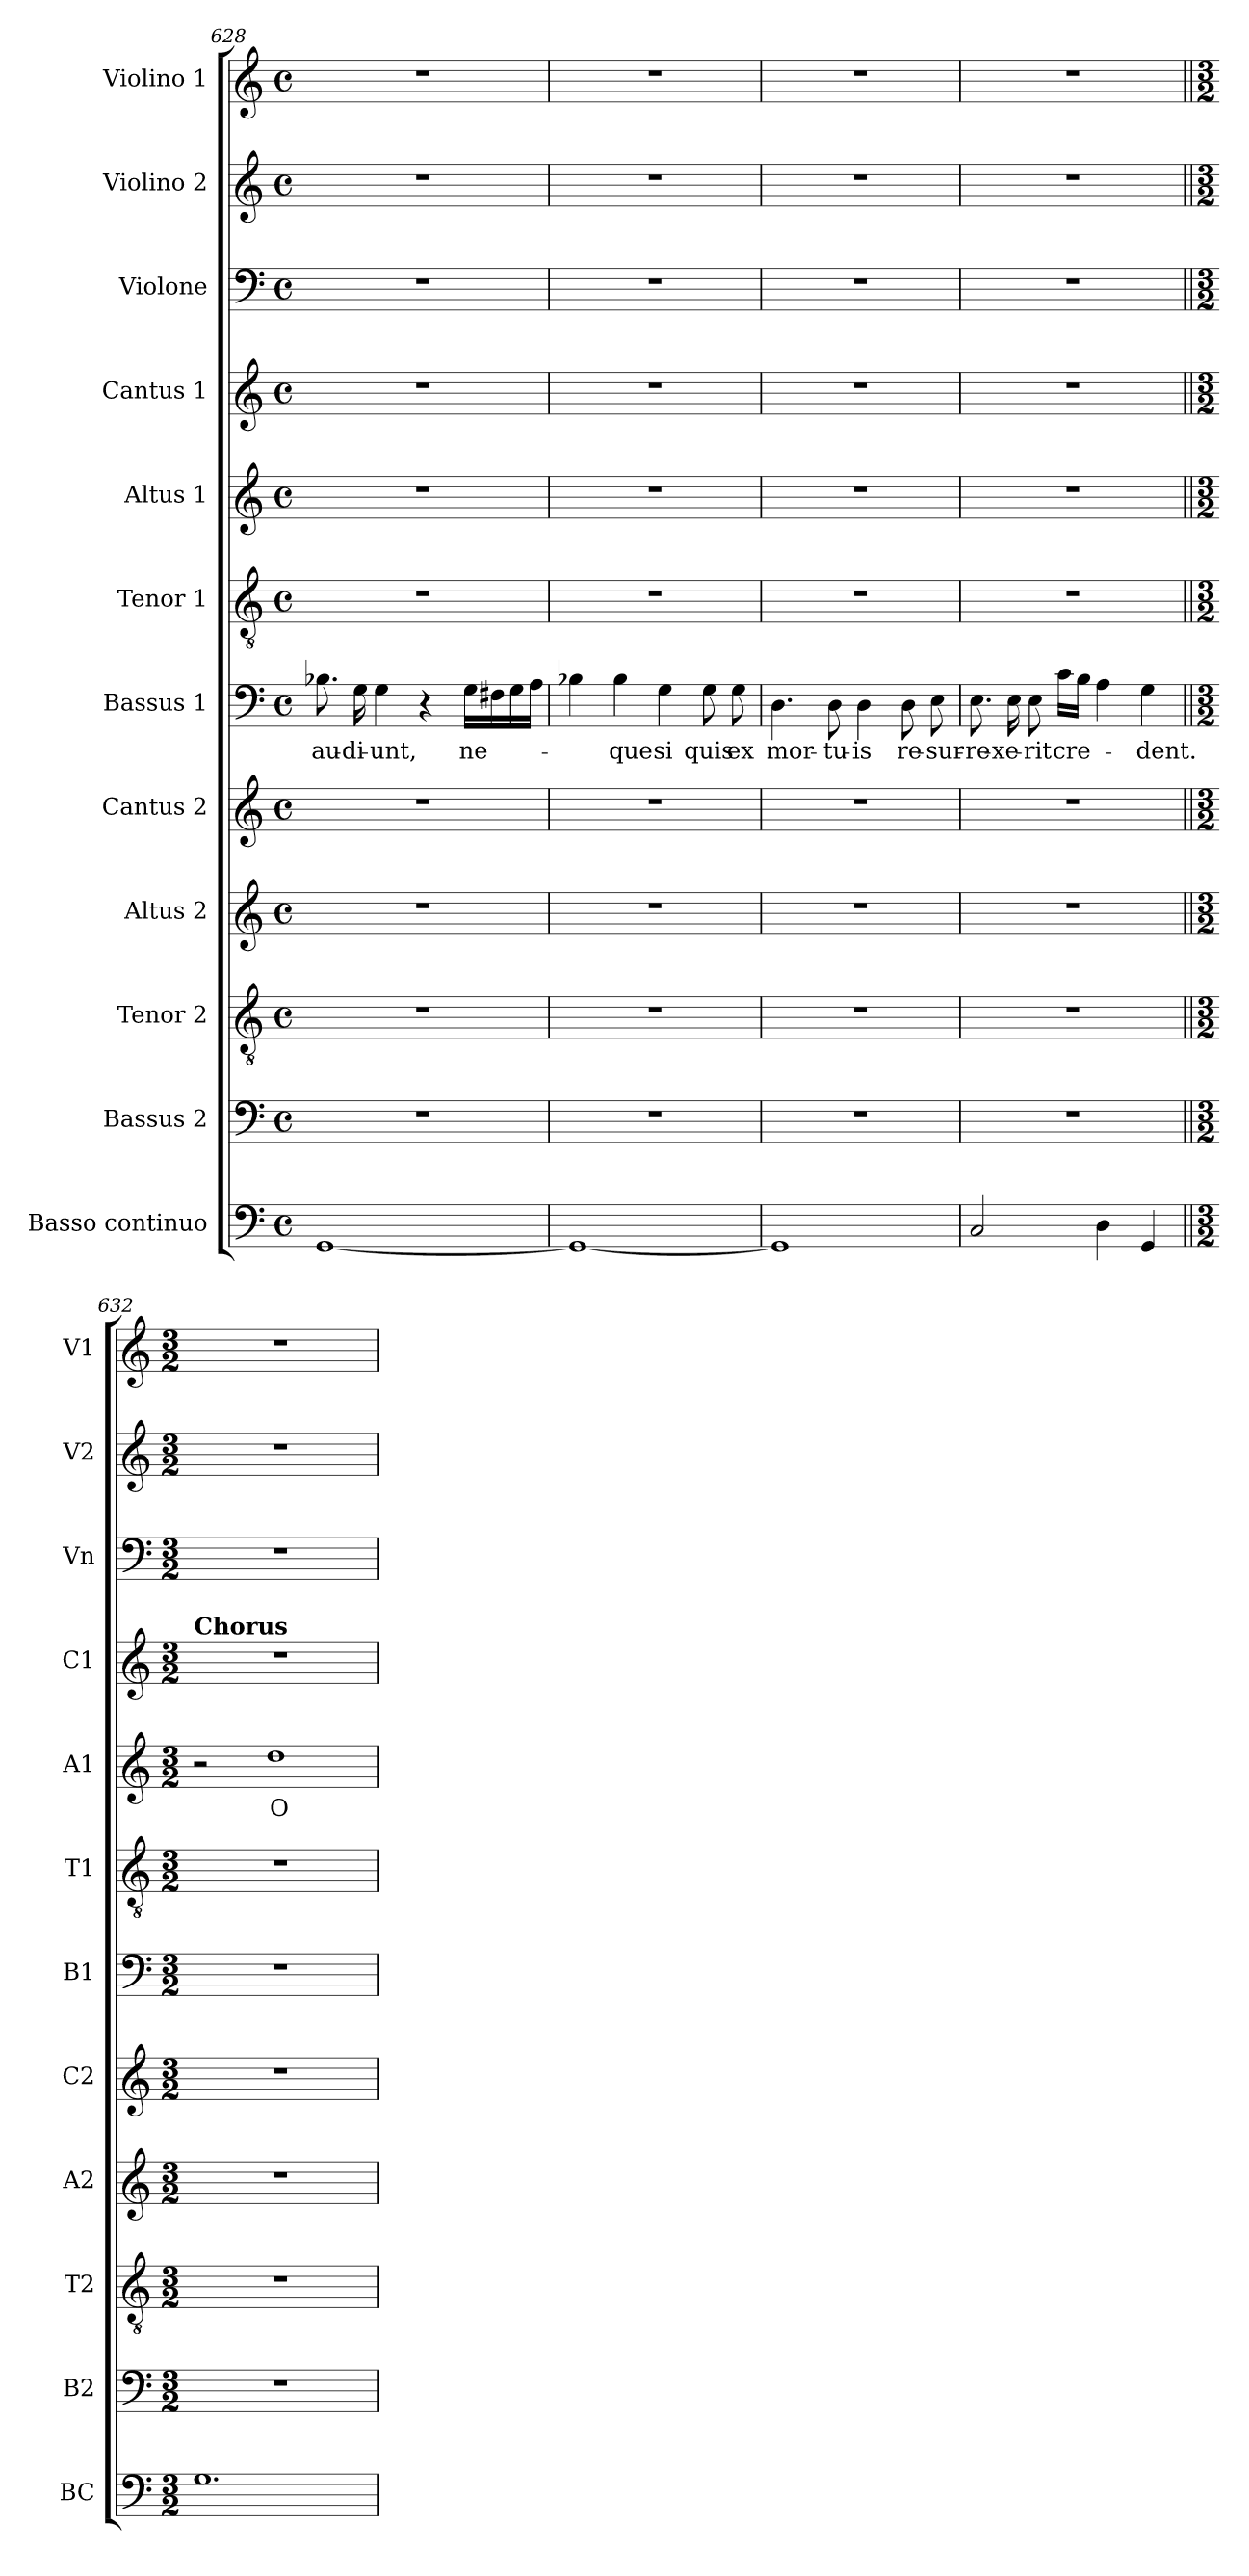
**kern	**kern	**kern	**kern	**kern	**kern	**text	**kern	**kern	**text	**kern	**kern	**kern	**kern
*part12	*part11	*part10	*part9	*part8	*part7	*part7	*part6	*part5	*part5	*part4	*part3	*part2	*part1
*staff12	*staff11	*staff10	*staff9	*staff8	*staff7	*staff7	*staff6	*staff5	*staff5	*staff4	*staff3	*staff2	*staff1
*I"Basso continuo	*I"Bassus 2	*I"Tenor 2	*I"Altus 2	*I"Cantus 2	*I"Bassus 1	*	*I"Tenor 1	*I"Altus 1	*	*I"Cantus 1	*I"Violone	*I"Violino 2	*I"Violino 1
*I'BC	*I'B2	*I'T2	*I'A2	*I'C2	*I'B1	*	*I'T1	*I'A1	*	*I'C1	*I'Vn	*I'V2	*I'V1
!!LO:LB:g=z
*clefF4	*clefF4	*clefGv2	*clefG2	*clefG2	*clefF4	*	*clefGv2	*clefG2	*	*clefG2	*clefF4	*clefG2	*clefG2
*ITrd7c12	*	*	*	*	*	*	*	*	*	*	*ITrd7c12	*	*
*k[]	*k[]	*k[]	*k[]	*k[]	*k[]	*	*k[]	*k[]	*	*k[]	*k[]	*k[]	*k[]
*C:	*C:	*C:	*C:	*C:	*C:	*	*C:	*C:	*	*C:	*C:	*C:	*C:
*M4/4	*M4/4	*M4/4	*M4/4	*M4/4	*M4/4	*	*M4/4	*M4/4	*	*M4/4	*M4/4	*M4/4	*M4/4
*met(c)	*met(c)	*met(c)	*met(c)	*met(c)	*met(c)	*	*met(c)	*met(c)	*	*met(c)	*met(c)	*met(c)	*met(c)
=628	=628	=628	=628	=628	=628	=628	=628	=628	=628	=628	=628	=628	=628
!	!	!	!	!	!	!LO:LY:b	!	!	!	!	!	!	!
[1GGG	1r	1r	1r	1r	8.B-X\	au-	1r	1r	.	1r	1r	1r	1r
!	!	!	!	!	!	!LO:LY:b	!	!	!	!	!	!	!
.	.	.	.	.	16G\	-di-	.	.	.	.	.	.	.
!	!	!	!	!	!	!LO:LY:b	!	!	!	!	!	!	!
.	.	.	.	.	4G\	-unt,	.	.	.	.	.	.	.
.	.	.	.	.	4r	.	.	.	.	.	.	.	.
!	!	!	!	!	!	!LO:LY:b	!	!	!	!	!	!	!
.	.	.	.	.	16G\LL	ne-	.	.	.	.	.	.	.
.	.	.	.	.	16F#X\	.	.	.	.	.	.	.	.
.	.	.	.	.	16G\	.	.	.	.	.	.	.	.
.	.	.	.	.	16A\JJ	.	.	.	.	.	.	.	.
=629	=629	=629	=629	=629	=629	=629	=629	=629	=629	=629	=629	=629	=629
1GGG_	1r	1r	1r	1r	4B-X\	.	1r	1r	.	1r	1r	1r	1r
!	!	!	!	!	!	!LO:LY:b	!	!	!	!	!	!	!
.	.	.	.	.	4B-\	-que	.	.	.	.	.	.	.
!	!	!	!	!	!	!LO:LY:b	!	!	!	!	!	!	!
.	.	.	.	.	4G\	si	.	.	.	.	.	.	.
!	!	!	!	!	!	!LO:LY:b	!	!	!	!	!	!	!
.	.	.	.	.	8G\	quis	.	.	.	.	.	.	.
!	!	!	!	!	!	!LO:LY:b	!	!	!	!	!	!	!
.	.	.	.	.	8G\	ex	.	.	.	.	.	.	.
=630	=630	=630	=630	=630	=630	=630	=630	=630	=630	=630	=630	=630	=630
!	!	!	!	!	!	!LO:LY:b	!	!	!	!	!	!	!
1GGG]	1r	1r	1r	1r	4.D\	mor-	1r	1r	.	1r	1r	1r	1r
!	!	!	!	!	!	!LO:LY:b	!	!	!	!	!	!	!
.	.	.	.	.	8D\	-tu-	.	.	.	.	.	.	.
!	!	!	!	!	!	!LO:LY:b	!	!	!	!	!	!	!
.	.	.	.	.	4D\	-is	.	.	.	.	.	.	.
!	!	!	!	!	!	!LO:LY:b	!	!	!	!	!	!	!
.	.	.	.	.	8D\	re-	.	.	.	.	.	.	.
!	!	!	!	!	!	!LO:LY:b	!	!	!	!	!	!	!
.	.	.	.	.	8E\	-sur-	.	.	.	.	.	.	.
=631	=631	=631	=631	=631	=631	=631	=631	=631	=631	=631	=631	=631	=631
!	!	!	!	!	!	!LO:LY:b	!	!	!	!	!	!	!
2CC/	1r	1r	1r	1r	8.E\	-re-	1r	1r	.	1r	1r	1r	1r
!	!	!	!	!	!	!LO:LY:b	!	!	!	!	!	!	!
.	.	.	.	.	16E\	-xe-	.	.	.	.	.	.	.
!	!	!	!	!	!	!LO:LY:b	!	!	!	!	!	!	!
.	.	.	.	.	8E\	-rit	.	.	.	.	.	.	.
!	!	!	!	!	!	!LO:LY:b	!	!	!	!	!	!	!
.	.	.	.	.	16c\LL	cre-	.	.	.	.	.	.	.
.	.	.	.	.	16B\JJ	.	.	.	.	.	.	.	.
4DD\	.	.	.	.	4A\	.	.	.	.	.	.	.	.
!	!	!	!	!	!	!LO:LY:b	!	!	!	!	!	!	!
4GGG/	.	.	.	.	4G\	-dent.	.	.	.	.	.	.	.
!!LO:LB:g=z
=632||	=632||	=632||	=632||	=632||	=632||	=632||	=632||	=632||	=632||	=632||	=632||	=632||	=632||
*M3/2	*M3/2	*M3/2	*M3/2	*M3/2	*M3/2	*	*M3/2	*M3/2	*	*M3/2	*M3/2	*M3/2	*M3/2
!	!	!	!	!	!	!	!	!	!	!LO:TX:a:B:t=Chorus	!	!	!
1.GG	1.r	1.r	1.r	1.r	1.r	.	1.r	2r	.	1.r	1.r	1.r	1.r
!	!	!	!	!	!	!	!	!	!LO:LY:b	!	!	!	!
.	.	.	.	.	.	.	.	1dd	O	.	.	.	.
=	=	=	=	=	=	=	=	=	=	=	=	=	=
*-	*-	*-	*-	*-	*-	*-	*-	*-	*-	*-	*-	*-	*-
